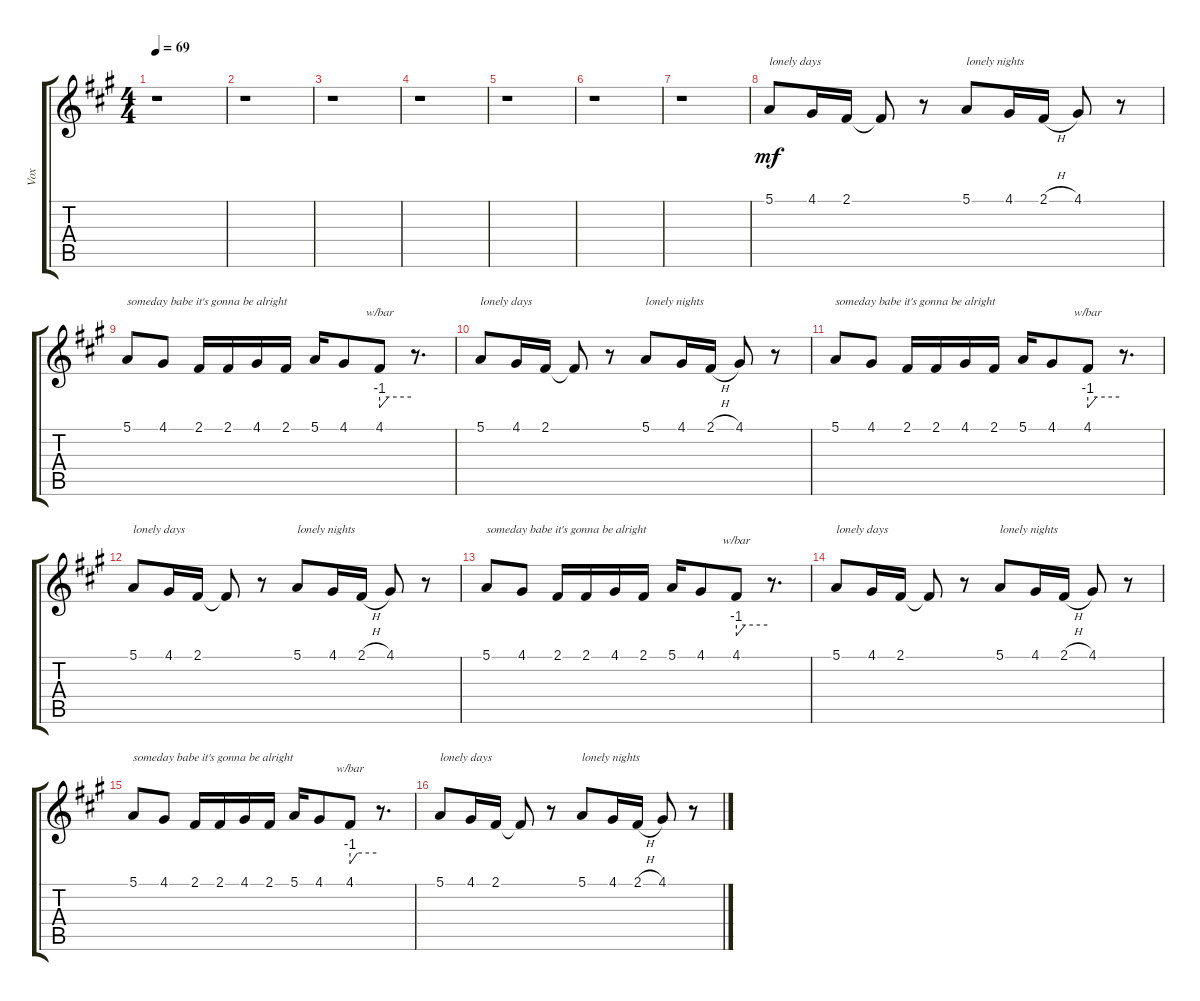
\track ("Vox" "Vox") {instrument violin}
\staff {score tabs}
\tuning (E4 B3 G3 D3 A2 E2) {hide}
\ts (4 4)
\tempo 69
\clef g2
\ks f#minor
r.1{dy f} |
r.1 |
r.1 |
r.1 |
r.1 |
r.1 |
r.1 |
5.1.8{txt "lonely days" dy mf volume 15} 4.1.16 2.1.16 2.1{t}.8 r.8 5.1.8{txt "lonely nights"} 4.1.16 2.1{h}.16 4.1.8 r.8 |
5.1.8{txt "someday babe it's gonna be alright"} 4.1.8 2.1.16 2.1.16 4.1.16 2.1.16 5.1.16 4.1.8 4.1.8{tbe (custom default 0 -4 17 0 60 0)} r.8{d} |
5.1.8{txt "lonely days"} 4.1.16 2.1.16 2.1{t}.8 r.8 5.1.8{txt "lonely nights"} 4.1.16 2.1{h}.16 4.1.8 r.8 |
5.1.8{txt "someday babe it's gonna be alright"} 4.1.8 2.1.16 2.1.16 4.1.16 2.1.16 5.1.16 4.1.8 4.1.8{tbe (custom default 0 -4 17 0 60 0)} r.8{d} |
5.1.8{txt "lonely days"} 4.1.16 2.1.16 2.1{t}.8 r.8 5.1.8{txt "lonely nights"} 4.1.16 2.1{h}.16 4.1.8 r.8 |
5.1.8{txt "someday babe it's gonna be alright"} 4.1.8 2.1.16 2.1.16 4.1.16 2.1.16 5.1.16 4.1.8 4.1.8{tbe (custom default 0 -4 17 0 60 0)} r.8{d} |
5.1.8{txt "lonely days"} 4.1.16 2.1.16 2.1{t}.8 r.8 5.1.8{txt "lonely nights"} 4.1.16 2.1{h}.16 4.1.8 r.8 |
5.1.8{txt "someday babe it's gonna be alright"} 4.1.8 2.1.16 2.1.16 4.1.16 2.1.16 5.1.16 4.1.8 4.1.8{tbe (custom default 0 -4 17 0 60 0)} r.8{d} |
5.1.8{txt "lonely days" volume 9} 4.1.16 2.1.16 2.1{t}.8 r.8 5.1.8{txt "lonely nights"} 4.1.16 2.1{h}.16 4.1.8 r.8
